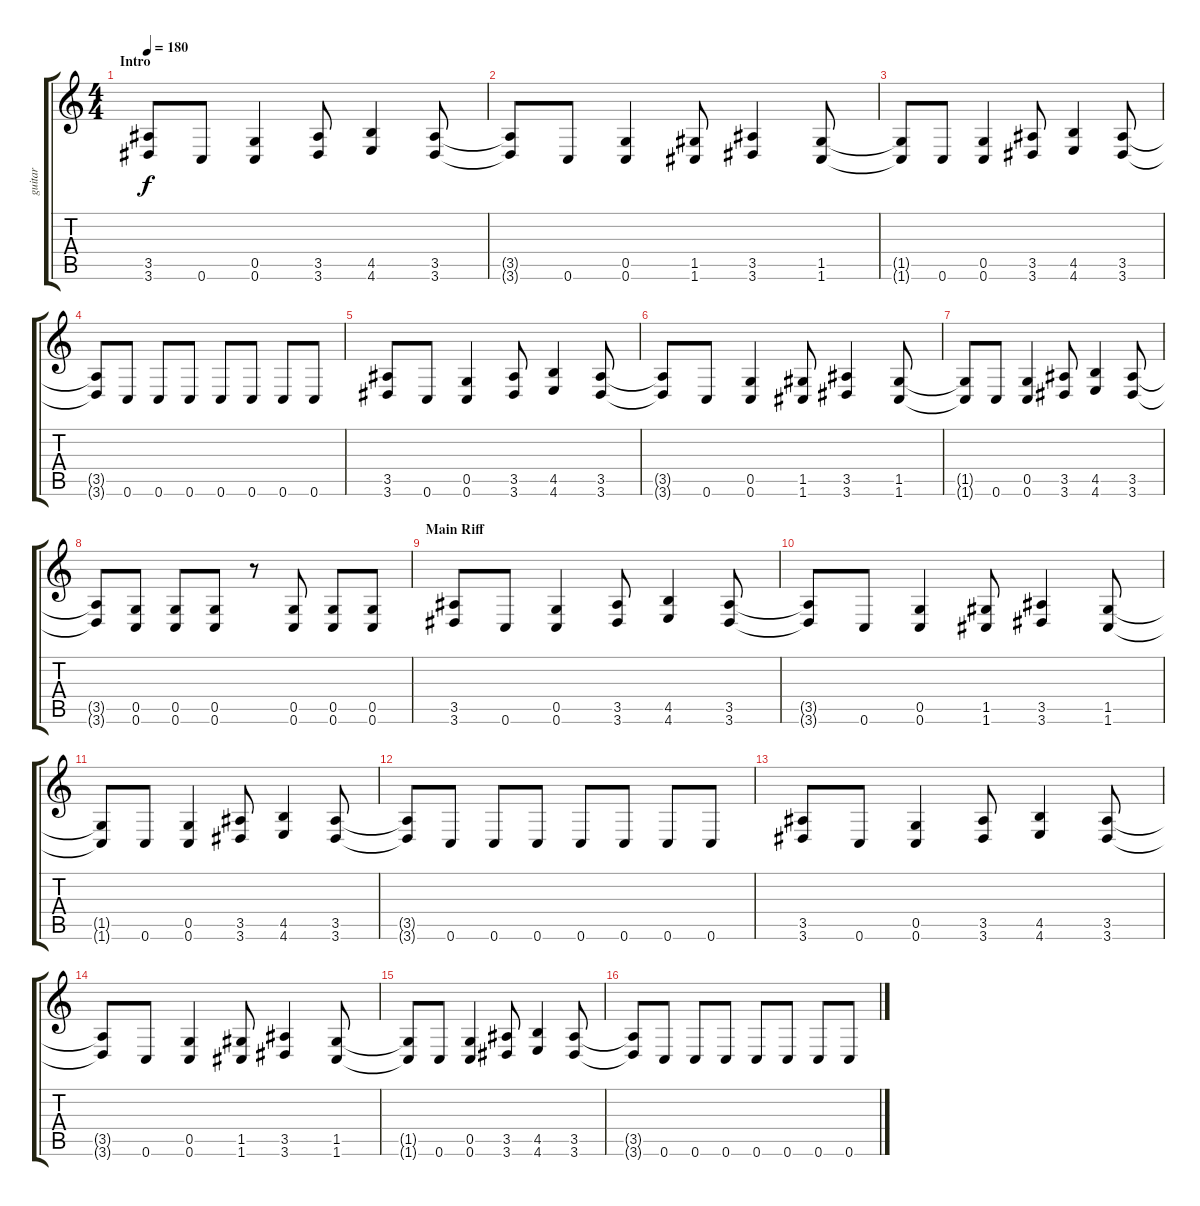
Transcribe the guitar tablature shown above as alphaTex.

\track ("guitar" "guitar") {instrument distortionguitar}
\staff {score tabs}
\tuning (D4 A3 F3 C3 G2 C2) {hide}
\ts (4 4)
\section ("" "Intro")
\tempo 180
\clef g2
\ks c
(3.5 3.6).8{dy f balance 8 instrument distortionguitar} 0.6.8 (0.5 0.6).4 (3.5 3.6).8 (4.5 4.6).4 (3.5 3.6).8 |
(3.5{t} 3.6{t}).8 0.6.8 (0.5 0.6).4 (1.5 1.6).8 (3.5 3.6).4 (1.5 1.6).8 |
(1.5{t} 1.6{t}).8 0.6.8 (0.5 0.6).4 (3.5 3.6).8 (4.5 4.6).4 (3.5 3.6).8 |
(3.5{t} 3.6{t}).8 0.6.8 0.6.8 0.6.8 0.6.8 0.6.8 0.6.8 0.6.8 |
(3.5 3.6).8 0.6.8 (0.5 0.6).4 (3.5 3.6).8 (4.5 4.6).4 (3.5 3.6).8 |
(3.5{t} 3.6{t}).8 0.6.8 (0.5 0.6).4 (1.5 1.6).8 (3.5 3.6).4 (1.5 1.6).8 |
(1.5{t} 1.6{t}).8 0.6.8 (0.5 0.6).4 (3.5 3.6).8 (4.5 4.6).4 (3.5 3.6).8 |
(3.5{t} 3.6{t}).8 (0.5 0.6).8{balance 0} (0.5 0.6).8 (0.5 0.6).8 r.8 (0.5 0.6).8 (0.5 0.6).8 (0.5 0.6).8 |
\section ("" "Main Riff")
(3.5 3.6).8 0.6.8 (0.5 0.6).4 (3.5 3.6).8 (4.5 4.6).4 (3.5 3.6).8 |
(3.5{t} 3.6{t}).8 0.6.8 (0.5 0.6).4 (1.5 1.6).8 (3.5 3.6).4 (1.5 1.6).8 |
(1.5{t} 1.6{t}).8 0.6.8 (0.5 0.6).4 (3.5 3.6).8 (4.5 4.6).4 (3.5 3.6).8 |
(3.5{t} 3.6{t}).8 0.6.8 0.6.8 0.6.8 0.6.8 0.6.8 0.6.8 0.6.8 |
(3.5 3.6).8 0.6.8 (0.5 0.6).4 (3.5 3.6).8 (4.5 4.6).4 (3.5 3.6).8 |
(3.5{t} 3.6{t}).8 0.6.8 (0.5 0.6).4 (1.5 1.6).8 (3.5 3.6).4 (1.5 1.6).8 |
(1.5{t} 1.6{t}).8 0.6.8 (0.5 0.6).4 (3.5 3.6).8 (4.5 4.6).4 (3.5 3.6).8 |
(3.5{t} 3.6{t}).8 0.6.8 0.6.8 0.6.8 0.6.8 0.6.8 0.6.8 0.6.8
